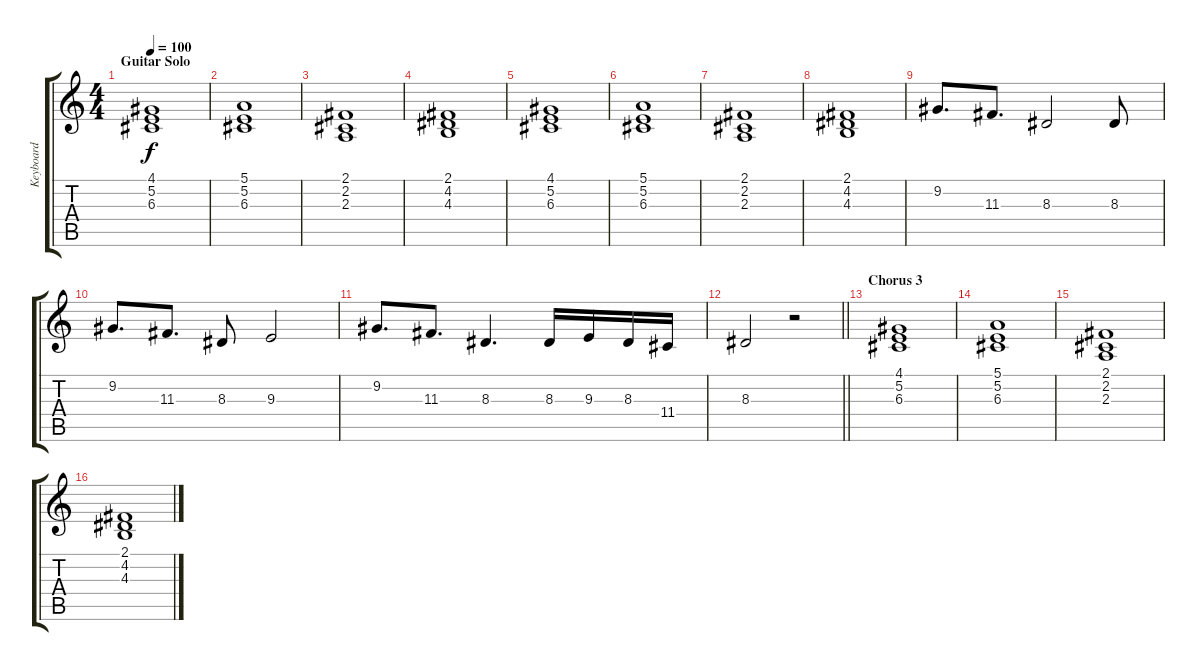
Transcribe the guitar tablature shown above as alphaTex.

\track ("Keyboard" "Keyboard") {instrument lead4chiff}
\staff {score tabs}
\tuning (E4 B3 G3 D3 A2 E2) {hide}
\ts (4 4)
\section ("" "Guitar Solo")
\tempo 100
\clef g2
\ks c
(4.1 5.2 6.3).1{dy f volume 10 instrument pad1newage} |
(5.1 5.2 6.3).1 |
(2.1 2.2 2.3).1 |
(2.1 4.2 4.3).1 |
(4.1 5.2 6.3).1 |
(5.1 5.2 6.3).1 |
(2.1 2.2 2.3).1 |
(2.1 4.2 4.3).1 |
9.2.8{d volume 16 instrument lead1square} 11.3.8{d} 8.3.2 8.3.8 |
9.2.8{d} 11.3.8{d} 8.3.8 9.3.2 |
9.2.8{d} 11.3.8{d} 8.3.4{d} 8.3.16 9.3.16 8.3.16 11.4.16 |
\barLineRight lightlight
8.3.2 r.2 |
\section ("" "Chorus 3")
(4.1 5.2 6.3).1{volume 10 instrument pad1newage} |
(5.1 5.2 6.3).1 |
(2.1 2.2 2.3).1 |
(2.1 4.2 4.3).1
